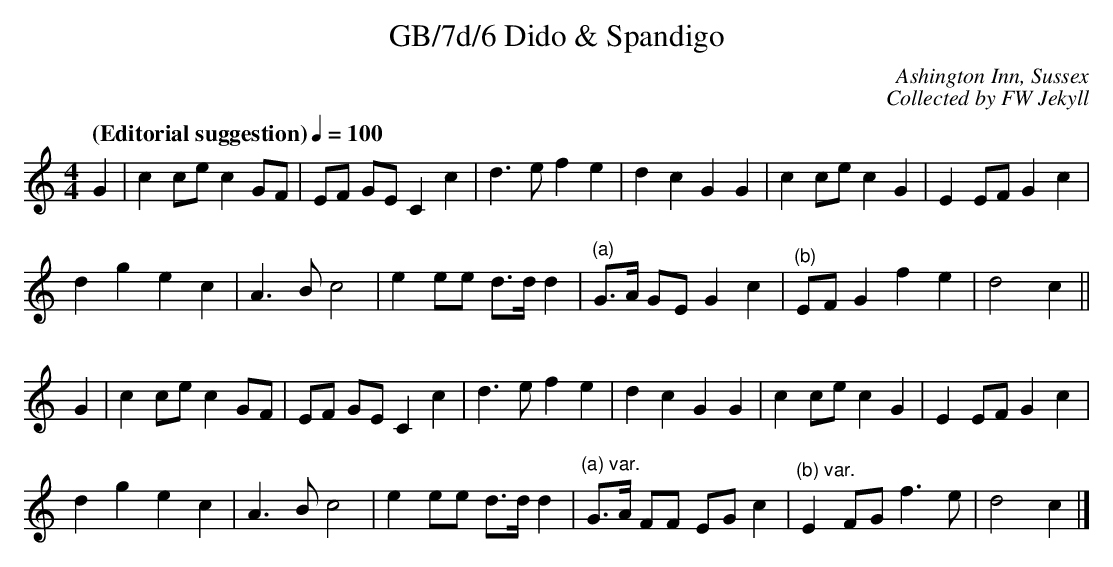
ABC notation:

X:1
T:GB/7d/6 Dido & Spandigo
C:Ashington Inn, Sussex
C:Collected by FW Jekyll
L:1/8
M:4/4
Q:"(Editorial suggestion)" 1/4=100
K:C
G2 | c2 ce c2 GF | EF GE C2 c2 | d3 e f2 e2 | d2 c2 G2 G2 | c2 ce c2 G2 | E2 EF G2 c2 |
d2 g2 e2 c2 | A3 B c4 | e2 ee d>d d2 | "^(a)"G>A GE G2 c2 | "^(b)"EF G2 f2 e2 | d4 c2 ||
G2 | c2 ce c2 GF | EF GE C2 c2 | d3 e f2 e2 | d2 c2 G2 G2 | c2 ce c2 G2 | E2 EF G2 c2 |
d2 g2 e2 c2 | A3 B c4 | e2 ee d>d d2 | "^(a) var."G>A FF EG c2 | "^(b) var."E2 FG f3 e | d4 c2 |]
